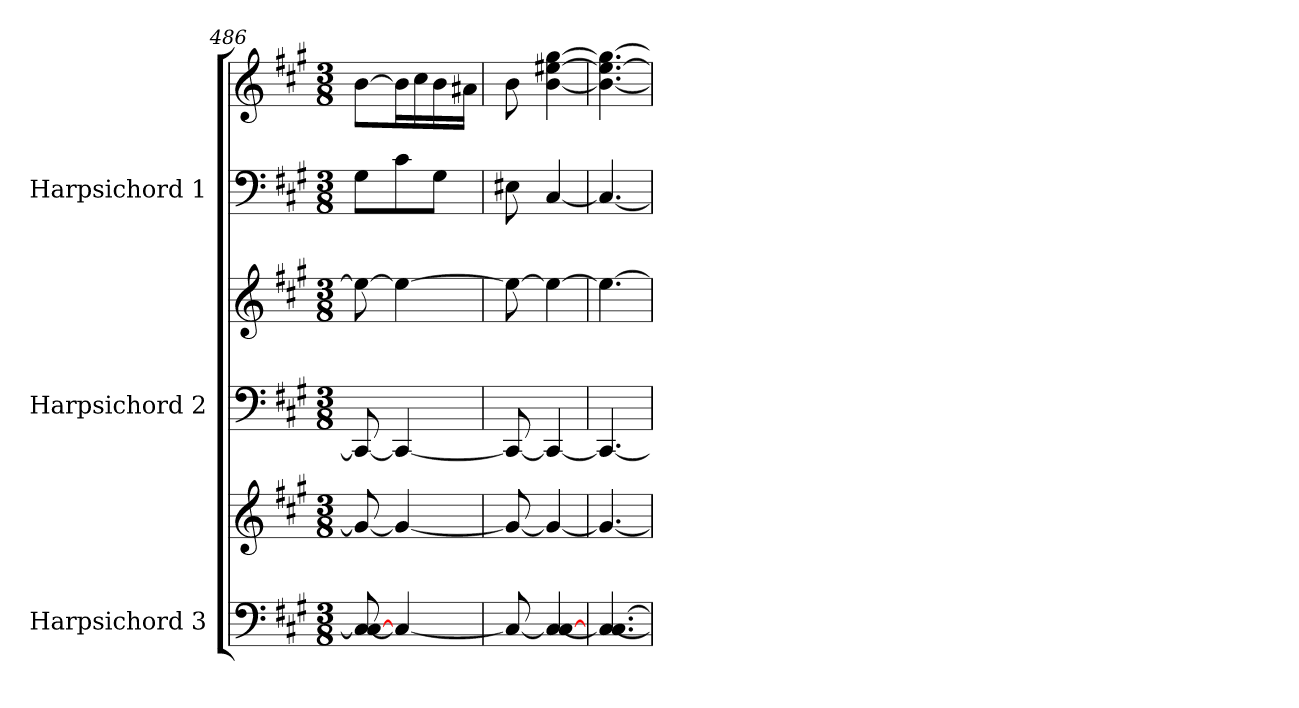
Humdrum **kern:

**kern	**kern	**kern	**kern	**kern	**kern
*part3	*part3	*part2	*part2	*part1	*part1
*staff6	*staff5	*staff4	*staff3	*staff2	*staff1
*I"Harpsichord 3	*	*I"Harpsichord 2	*	*I"Harpsichord 1	*
*I'Hp	*	*I'Hp	*	*I'Hp	*
*clefF4	*clefG2	*clefF4	*clefG2	*clefF4	*clefG2
*k[f#c#g#]	*k[f#c#g#]	*k[f#c#g#]	*k[f#c#g#]	*k[f#c#g#]	*k[f#c#g#]
*M3/8	*M3/8	*M3/8	*M3/8	*M3/8	*M3/8
=486	=486	=486	=486	=486	=486
8C#/_ [8C#/	8g#/_	8CC#/_	8ee#\_	8G#\L	[8b\L
4C#/_	4g#/_	4CC#/_	4ee#\_	8c#\	16b\L]
.	.	.	.	.	16cc#\
.	.	.	.	8G#\J	16b\
.	.	.	.	.	16a#X\JJ
=487	=487	=487	=487	=487	=487
8C#/_	8g#/_	8CC#/_	8ee#\_	8E#X\	8b\
4C#/_ [4C#/	4g#/_	4CC#/_	4ee#\_	[4C#/	[4b\ [4ee#X\ [4gg#\
=488	=488	=488	=488	=488	=488
4.C#/_ [4.C#/	4.g#/_	4.CC#/_	4.ee#\_	4.C#/_	4.b\_ 4.ee#\_ 4.gg#\_
=	=	=	=	=	=
*-	*-	*-	*-	*-	*-
